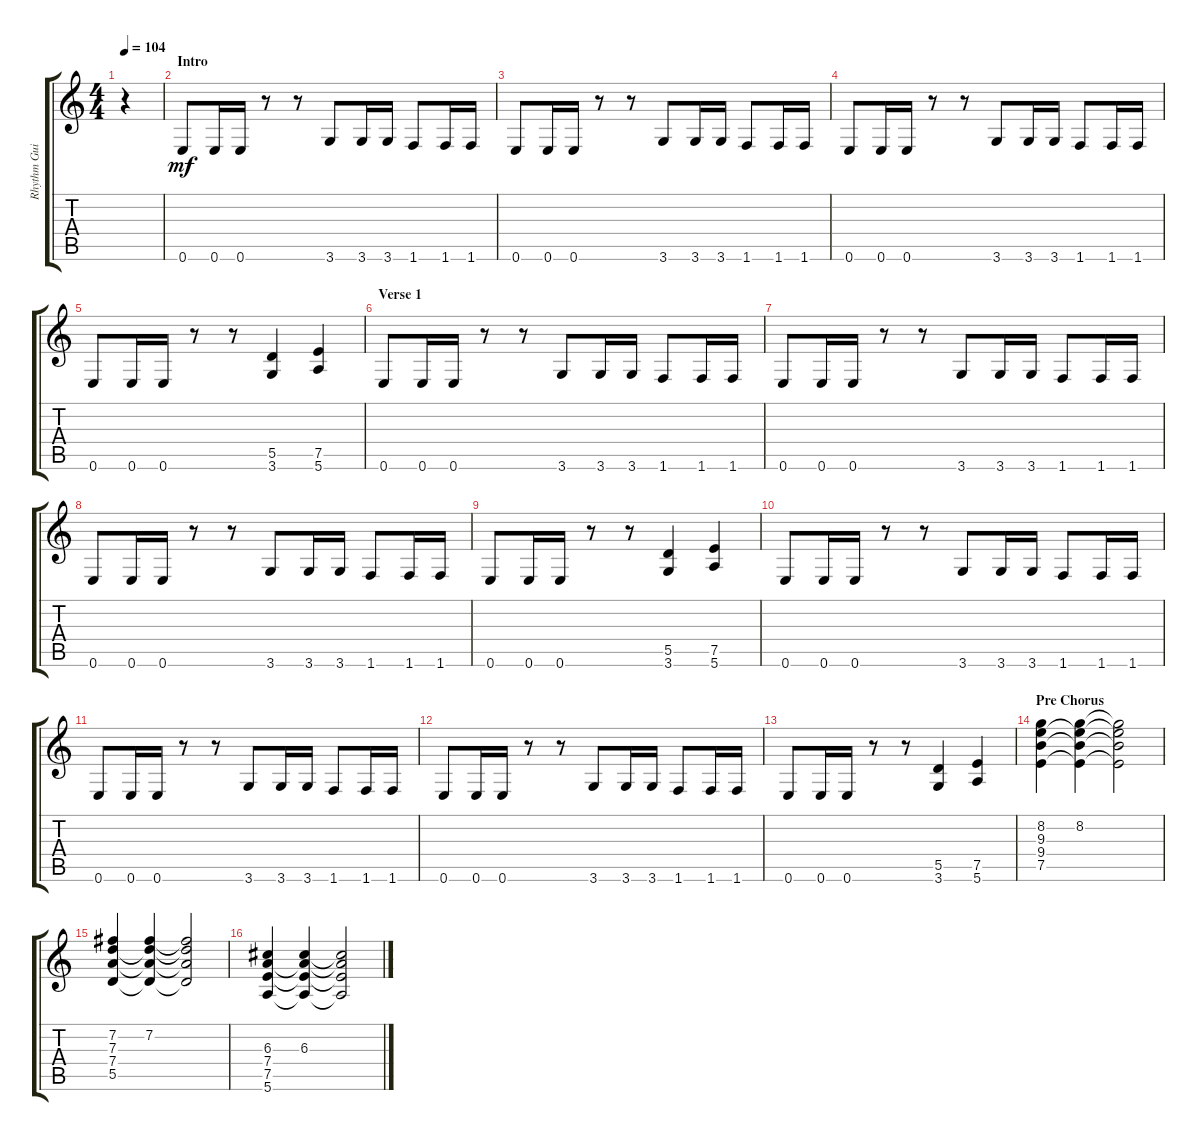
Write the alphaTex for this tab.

\track ("Rhythm Guitar" "Rhythm Gui") {instrument overdrivenguitar}
\staff {score tabs}
\tuning (E4 B3 G3 D3 A2 E2) {hide}
\ts (4 4)
\tempo 104
\clef g2
\ks c
r.4{dy mf instrument overdrivenguitar} |
\section ("" "Intro")
0.6.8 0.6.16 0.6.16 r.8 r.8 3.6.8 3.6.16 3.6.16 1.6.8 1.6.16 1.6.16 |
0.6.8 0.6.16 0.6.16 r.8 r.8 3.6.8 3.6.16 3.6.16 1.6.8 1.6.16 1.6.16 |
0.6.8 0.6.16 0.6.16 r.8 r.8 3.6.8 3.6.16 3.6.16 1.6.8 1.6.16 1.6.16 |
0.6.8 0.6.16 0.6.16 r.8 r.8 (5.5 3.6).4 (7.5 5.6).4 |
\section ("" "Verse 1")
0.6.8 0.6.16 0.6.16 r.8 r.8 3.6.8 3.6.16 3.6.16 1.6.8 1.6.16 1.6.16 |
0.6.8 0.6.16 0.6.16 r.8 r.8 3.6.8 3.6.16 3.6.16 1.6.8 1.6.16 1.6.16 |
0.6.8 0.6.16 0.6.16 r.8 r.8 3.6.8 3.6.16 3.6.16 1.6.8 1.6.16 1.6.16 |
0.6.8 0.6.16 0.6.16 r.8 r.8 (5.5 3.6).4 (7.5 5.6).4 |
0.6.8 0.6.16 0.6.16 r.8 r.8 3.6.8 3.6.16 3.6.16 1.6.8 1.6.16 1.6.16 |
0.6.8 0.6.16 0.6.16 r.8 r.8 3.6.8 3.6.16 3.6.16 1.6.8 1.6.16 1.6.16 |
0.6.8 0.6.16 0.6.16 r.8 r.8 3.6.8 3.6.16 3.6.16 1.6.8 1.6.16 1.6.16 |
0.6.8 0.6.16 0.6.16 r.8 r.8 (5.5 3.6).4 (7.5 5.6).4 |
\section ("" "Pre Chorus")
(8.2 9.3 9.4 7.5).4 (8.2 9.3{t} 9.4{t} 7.5{t}).4 (8.2{t} 9.3{t} 9.4{t} 7.5{t}).2 |
(7.2 7.3 7.4 5.5).4 (7.2 7.3{t} 7.4{t} 5.5{t}).4 (7.2{t} 7.3{t} 7.4{t} 5.5{t}).2 |
(6.3 7.4 7.5 5.6).4 (6.3 7.4{t} 7.5{t} 5.6{t}).4 (6.3{t} 7.4{t} 7.5{t} 5.6{t}).2
